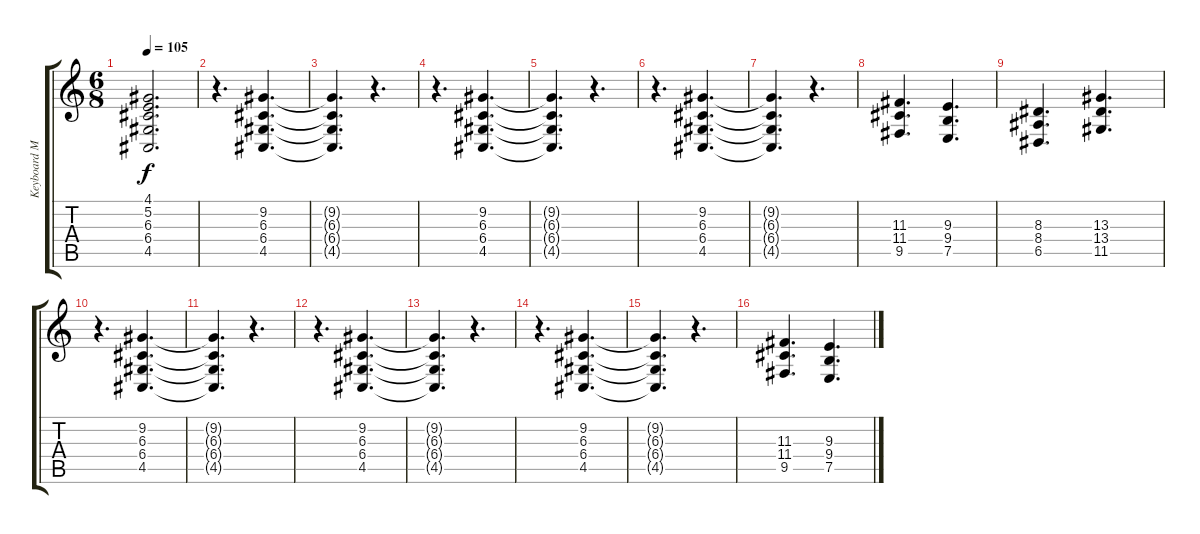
\track ("Keyboard Martijn Spierenburg" "Keyboard M") {instrument choiraahs}
\staff {score tabs}
\tuning (E4 B3 G3 D3 A2 E2) {hide}
\ts (6 8)
\tempo 105
\clef g2
\ks c
(4.1 5.2 6.3 6.4 4.5).2{d dy f} |
r.4{d volume 7} (9.2 6.3 6.4 4.5).4{d} |
(9.2{t} 6.3{t} 6.4{t} 4.5{t}).4{d} r.4{d} |
r.4{d} (9.2 6.3 6.4 4.5).4{d} |
(9.2{t} 6.3{t} 6.4{t} 4.5{t}).4{d} r.4{d} |
r.4{d} (9.2 6.3 6.4 4.5).4{d} |
(9.2{t} 6.3{t} 6.4{t} 4.5{t}).4{d} r.4{d} |
(11.3 11.4 9.5).4{d} (9.3 9.4 7.5).4{d} |
(8.3 8.4 6.5).4{d} (13.3 13.4 11.5).4{d} |
r.4{d} (9.2 6.3 6.4 4.5).4{d} |
(9.2{t} 6.3{t} 6.4{t} 4.5{t}).4{d} r.4{d} |
r.4{d} (9.2 6.3 6.4 4.5).4{d} |
(9.2{t} 6.3{t} 6.4{t} 4.5{t}).4{d} r.4{d} |
r.4{d} (9.2 6.3 6.4 4.5).4{d} |
(9.2{t} 6.3{t} 6.4{t} 4.5{t}).4{d} r.4{d} |
(11.3 11.4 9.5).4{d} (9.3 9.4 7.5).4{d}
